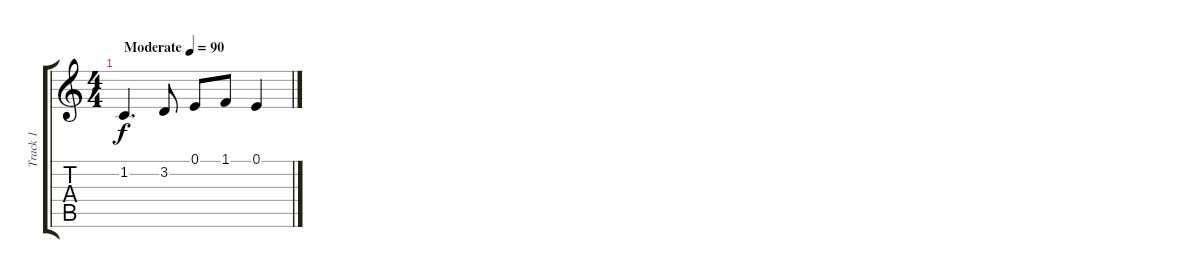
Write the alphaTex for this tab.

\track ("Track 1" "Track 1") {instrument acousticgrandpiano}
\staff {score tabs}
\tuning (E4 B3 G3 D3 A2 E2) {hide}
\ts (4 4)
\tempo (90 "Moderate")
\clef g2
\ks c
1.2.4{d dy f instrument acousticgrandpiano} 3.2.8 0.1.8 1.1.8 0.1.4
